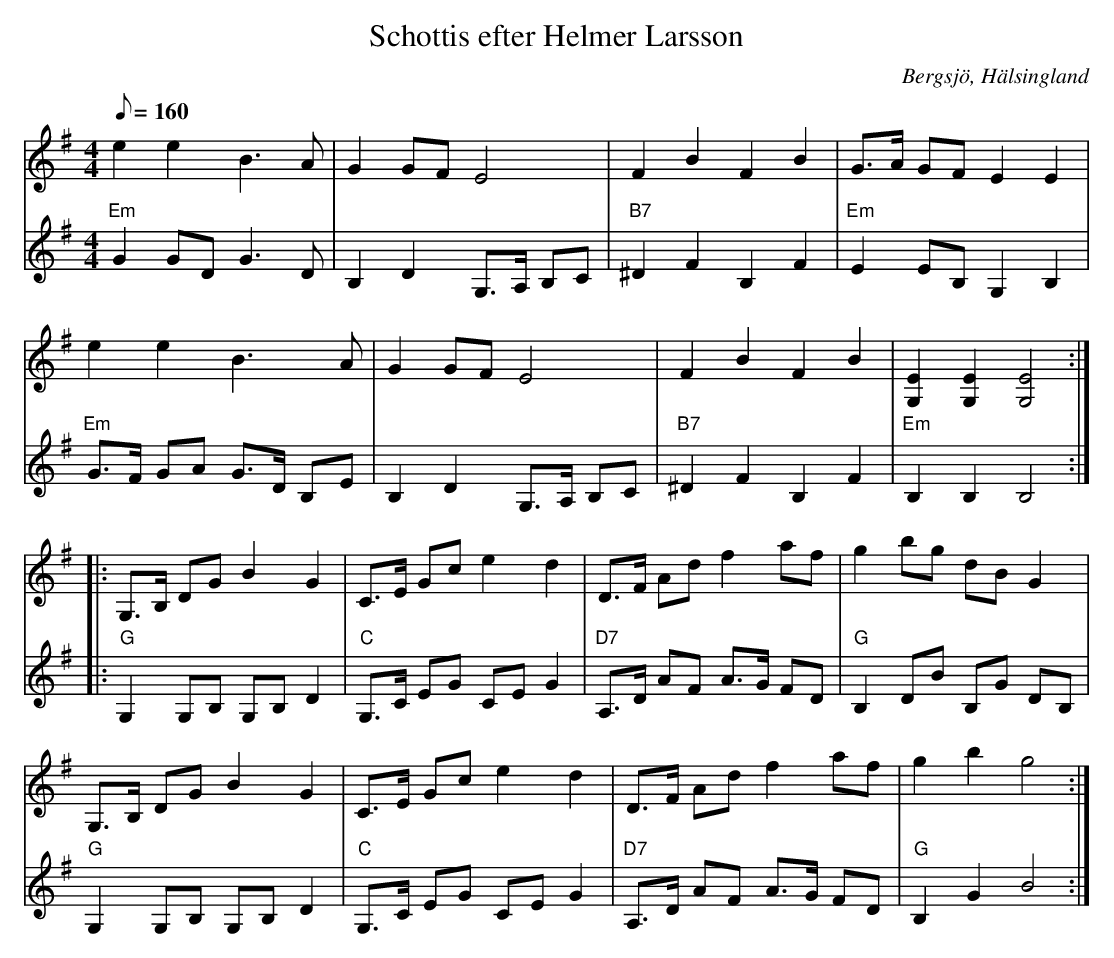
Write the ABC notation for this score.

X:1
T:Schottis efter Helmer Larsson
O:Bergsjö, Hälsingland
M:4/4
L:1/8
Q:160
K:Em
V:1
e2 e2 B3 A | G2 GF E4 | F2 B2 F2 B2 | G>A GF E2 E2 |
e2 e2 B3 A | G2 GF E4 | F2 B2 F2 B2 | [EG,]2 [EG,]2 [EG,]4 :|
|: G,>B, DG B2 G2 | C>E Gc e2 d2 | D>F Ad f2 af | g2 bg dB G2 |
G,>B, DG B2 G2 | C>E Gc e2 d2 | D>F Ad f2 af | g2 b2 g4 :|
V:2
"Em" G2 GD G3 D | B,2 D2 G,>A, B,C | "B7" ^D2 F2 B,2 F2 | "Em" E2 EB, G,2 B,2 |
"Em" G>F GA G>D B,E | B,2 D2 G,>A, B,C | "B7" ^D2 F2 B,2 F2 | "Em" B,2 B,2 B,4 :|
|: "G" G,2 G,B, G,B, D2 | "C" G,>C EG CE G2 | "D7" A,>D AF A>G FD | "G" B,2 DB B,G DB, |
"G" G,2 G,B, G,B, D2 | "C" G,>C EG CE G2 | "D7" A,>D AF A>G FD | "G" B,2 G2 B4 :|
